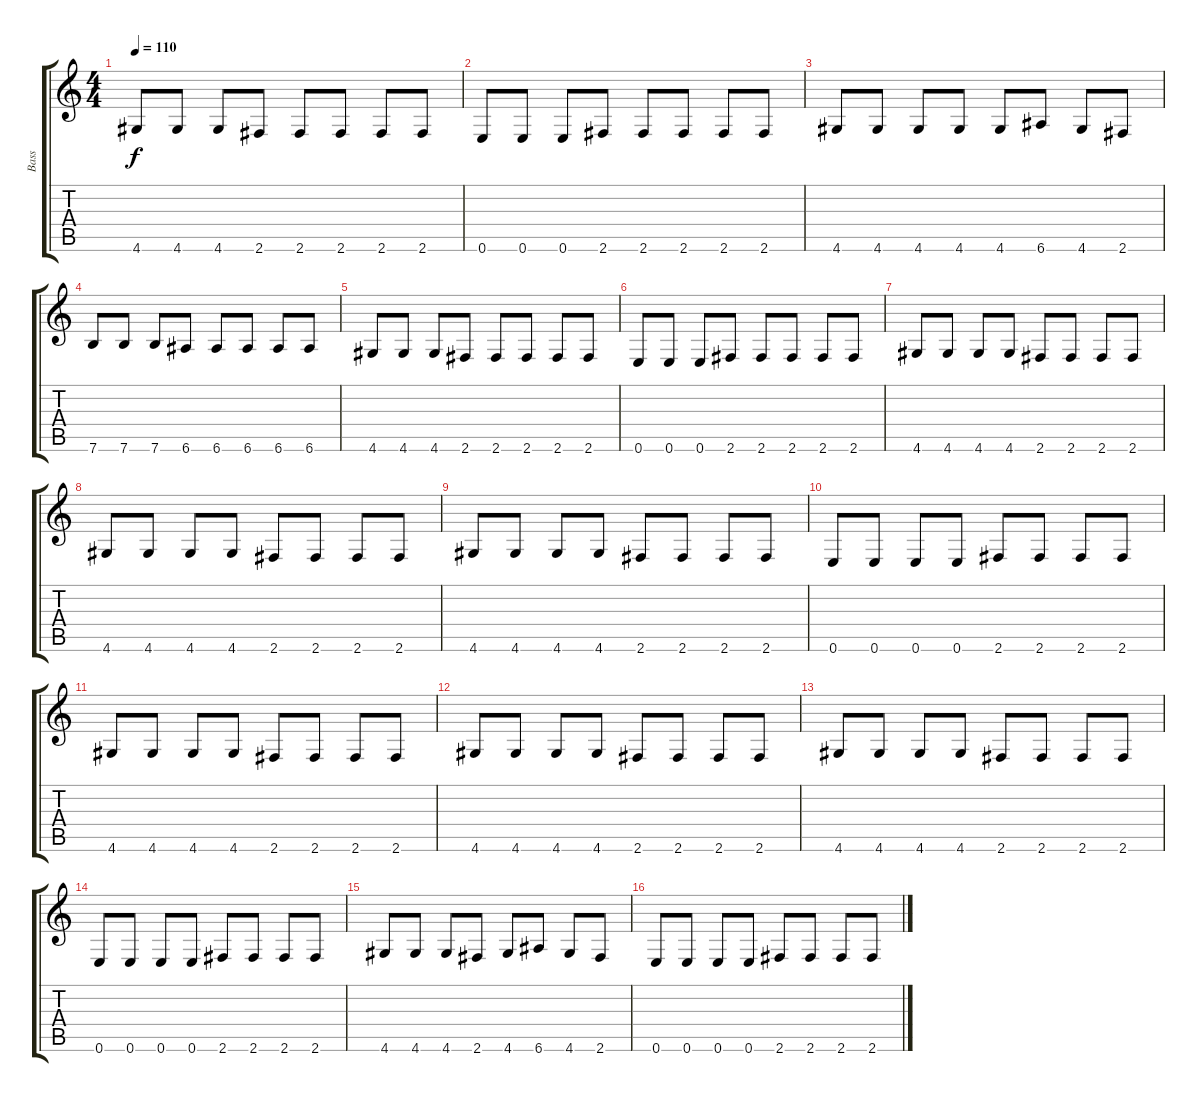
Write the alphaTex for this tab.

\track ("Bass" "Bass") {instrument electricbasspick}
\staff {score tabs}
\tuning (E4 B3 G3 D3 A2 E2) {hide}
\ts (4 4)
\tempo 110
\clef g2
\ks c
4.6.8{dy f} 4.6.8 4.6.8 2.6.8 2.6.8 2.6.8 2.6.8 2.6.8 |
0.6.8 0.6.8 0.6.8 2.6.8 2.6.8 2.6.8 2.6.8 2.6.8 |
4.6.8 4.6.8 4.6.8 4.6.8 4.6.8 6.6.8 4.6.8 2.6.8 |
7.6.8 7.6.8 7.6.8 6.6.8 6.6.8 6.6.8 6.6.8 6.6.8 |
4.6.8 4.6.8 4.6.8 2.6.8 2.6.8 2.6.8 2.6.8 2.6.8 |
0.6.8 0.6.8 0.6.8 2.6.8 2.6.8 2.6.8 2.6.8 2.6.8 |
4.6.8 4.6.8 4.6.8 4.6.8 2.6.8 2.6.8 2.6.8 2.6.8 |
4.6.8 4.6.8 4.6.8 4.6.8 2.6.8 2.6.8 2.6.8 2.6.8 |
4.6.8 4.6.8 4.6.8 4.6.8 2.6.8 2.6.8 2.6.8 2.6.8 |
0.6.8 0.6.8 0.6.8 0.6.8 2.6.8 2.6.8 2.6.8 2.6.8 |
4.6.8 4.6.8 4.6.8 4.6.8 2.6.8 2.6.8 2.6.8 2.6.8 |
4.6.8 4.6.8 4.6.8 4.6.8 2.6.8 2.6.8 2.6.8 2.6.8 |
4.6.8 4.6.8 4.6.8 4.6.8 2.6.8 2.6.8 2.6.8 2.6.8 |
0.6.8 0.6.8 0.6.8 0.6.8 2.6.8 2.6.8 2.6.8 2.6.8 |
4.6.8 4.6.8 4.6.8 2.6.8 4.6.8 6.6.8 4.6.8 2.6.8 |
0.6.8 0.6.8 0.6.8 0.6.8 2.6.8 2.6.8 2.6.8 2.6.8
